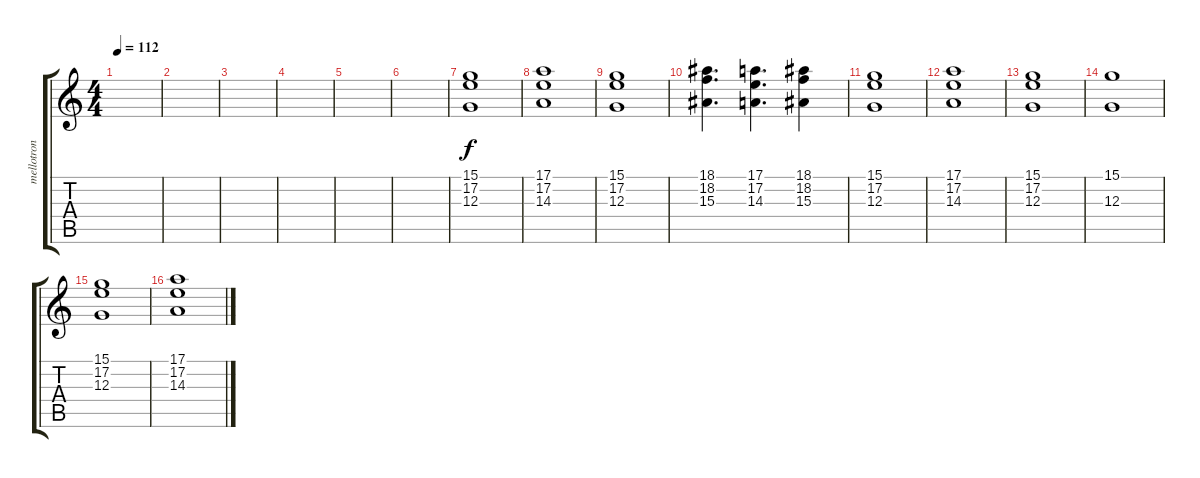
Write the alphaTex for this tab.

\track ("mellotron" "mellotron") {instrument stringensemble1}
\staff {score tabs}
\tuning (E4 B3 G3 D3 A2 E2) {hide}
\ts (4 4)
\tempo 112
\clef g2
\ks c
|
|
|
|
|
|
(15.1 17.2 12.3).1 |
(17.1 17.2 14.3).1 |
(15.1 17.2 12.3).1 |
(18.1 18.2 15.3).4{d} (17.1 17.2 14.3).4{d} (18.1 18.2 15.3).4 |
(15.1 17.2 12.3).1 |
(17.1 17.2 14.3).1 |
(15.1 17.2 12.3).1 |
(15.1 12.3).1 |
(15.1 17.2 12.3).1 |
(17.1 17.2 14.3).1
